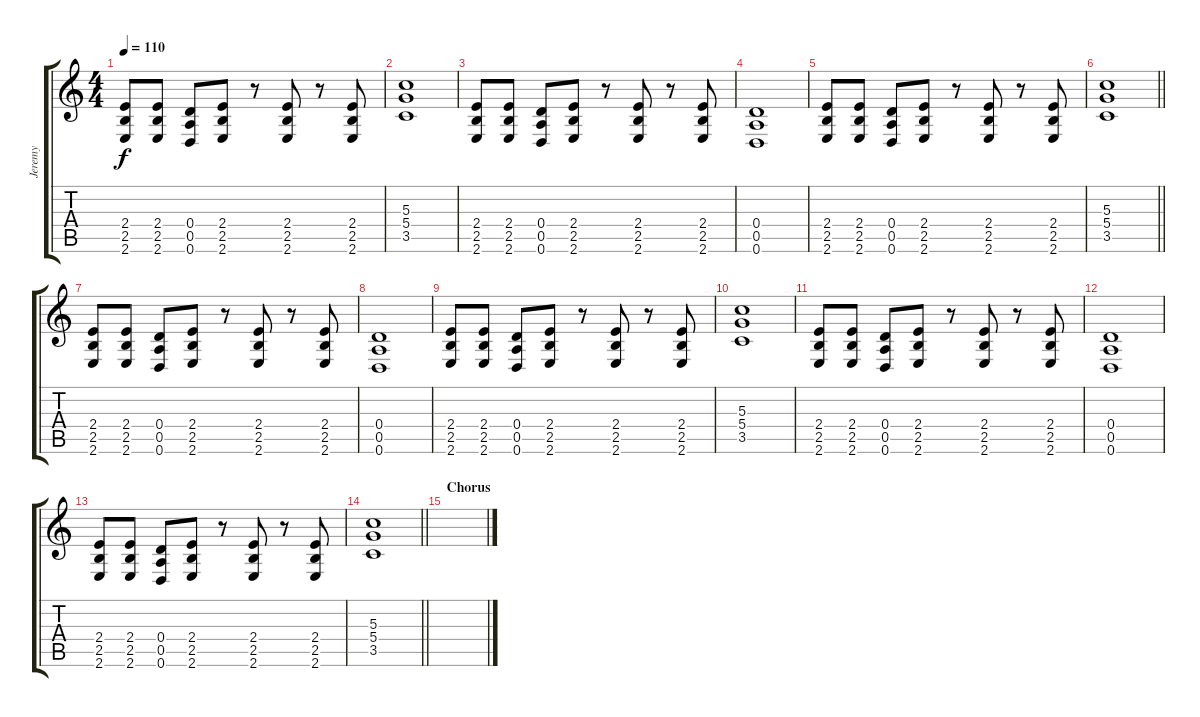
\track ("Jeremy" "Jeremy") {instrument distortionguitar}
\staff {score tabs}
\tuning (E4 B3 G3 D3 A2 D2) {hide}
\ts (4 4)
\tempo 110
\clef g2
\ks c
(2.4 2.5 2.6).8{dy f} (2.4 2.5 2.6).8 (0.4 0.5 0.6).8 (2.4 2.5 2.6).8 r.8 (2.4 2.5 2.6).8 r.8 (2.4 2.5 2.6).8 |
(5.3 5.4 3.5).1 |
(2.4 2.5 2.6).8 (2.4 2.5 2.6).8 (0.4 0.5 0.6).8 (2.4 2.5 2.6).8 r.8 (2.4 2.5 2.6).8 r.8 (2.4 2.5 2.6).8 |
(0.4 0.5 0.6).1 |
(2.4 2.5 2.6).8 (2.4 2.5 2.6).8 (0.4 0.5 0.6).8 (2.4 2.5 2.6).8 r.8 (2.4 2.5 2.6).8 r.8 (2.4 2.5 2.6).8 |
\barLineRight lightlight
(5.3 5.4 3.5).1 |
(2.4 2.5 2.6).8 (2.4 2.5 2.6).8 (0.4 0.5 0.6).8 (2.4 2.5 2.6).8 r.8 (2.4 2.5 2.6).8 r.8 (2.4 2.5 2.6).8 |
(0.4 0.5 0.6).1 |
(2.4 2.5 2.6).8 (2.4 2.5 2.6).8 (0.4 0.5 0.6).8 (2.4 2.5 2.6).8 r.8 (2.4 2.5 2.6).8 r.8 (2.4 2.5 2.6).8 |
(5.3 5.4 3.5).1 |
(2.4 2.5 2.6).8 (2.4 2.5 2.6).8 (0.4 0.5 0.6).8 (2.4 2.5 2.6).8 r.8 (2.4 2.5 2.6).8 r.8 (2.4 2.5 2.6).8 |
(0.4 0.5 0.6).1 |
(2.4 2.5 2.6).8 (2.4 2.5 2.6).8 (0.4 0.5 0.6).8 (2.4 2.5 2.6).8 r.8 (2.4 2.5 2.6).8 r.8 (2.4 2.5 2.6).8 |
\barLineRight lightlight
(5.3 5.4 3.5).1 |
\section ("" "Chorus")
